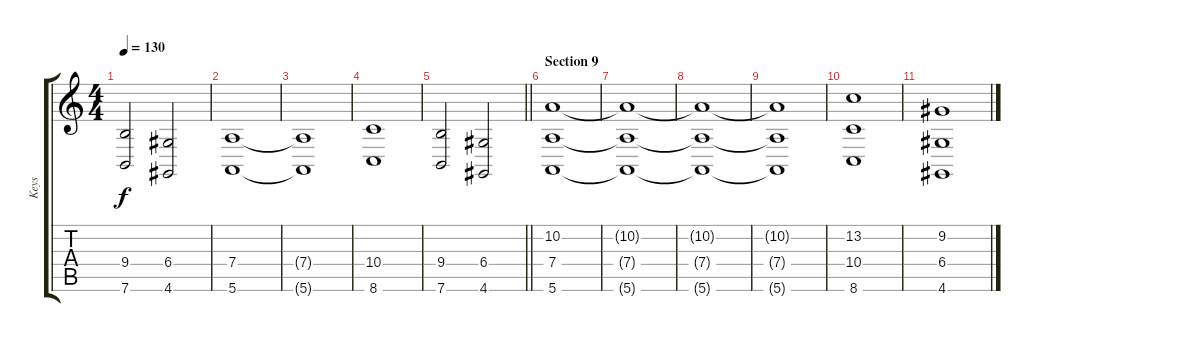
\track ("Keys" "Keys") {instrument stringensemble1}
\staff {score tabs}
\tuning (E4 B3 G3 D3 A2 E2) {hide}
\ts (4 4)
\tempo 130
\clef g2
\ks c
(9.4 7.6).2{dy f} (6.4 4.6).2 |
(7.4 5.6).1 |
(7.4{t} 5.6{t}).1 |
(10.4 8.6).1 |
\barLineRight lightlight
(9.4 7.6).2 (6.4 4.6).2 |
\section ("" "Section 9")
(10.2 7.4 5.6).1 |
(10.2{t} 7.4{t} 5.6{t}).1 |
(10.2{t} 7.4{t} 5.6{t}).1 |
(10.2{t} 7.4{t} 5.6{t}).1 |
(13.2 10.4 8.6).1 |
(9.2 6.4 4.6).1
